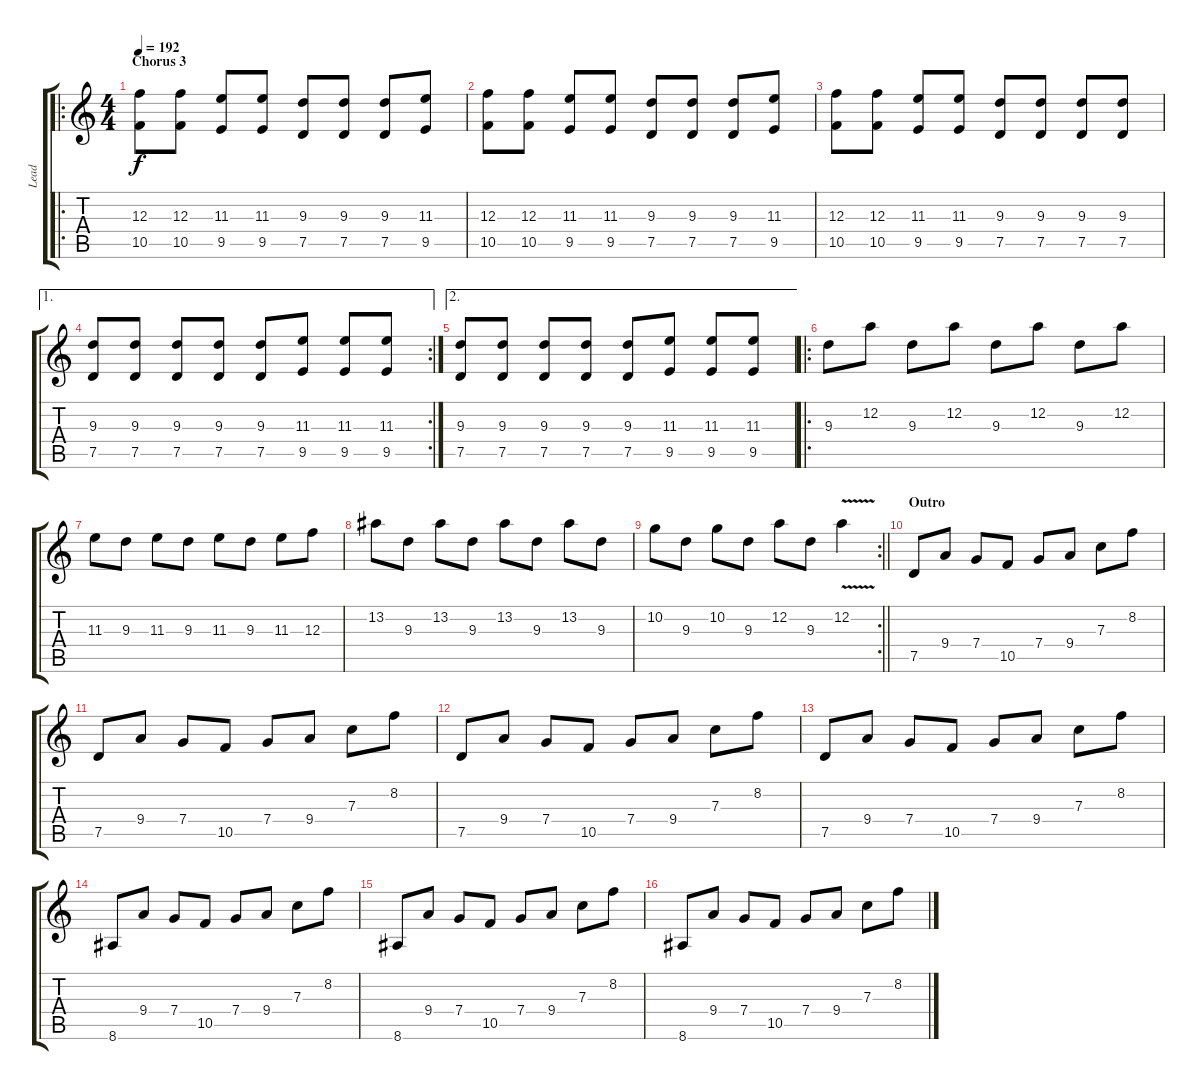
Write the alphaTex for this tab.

\track ("Lead " "Lead ") {instrument acousticguitarsteel}
\staff {score tabs}
\tuning (D4 A3 F3 C3 G2 D2) {hide}
\ro
\ts (4 4)
\section ("" "Chorus 3")
\tempo 192
\clef g2
\ks c
(12.3 10.5).8{dy f} (12.3 10.5).8 (11.3 9.5).8 (11.3 9.5).8 (9.3 7.5).8 (9.3 7.5).8 (9.3 7.5).8 (11.3 9.5).8 |
(12.3 10.5).8 (12.3 10.5).8 (11.3 9.5).8 (11.3 9.5).8 (9.3 7.5).8 (9.3 7.5).8 (9.3 7.5).8 (11.3 9.5).8 |
(12.3 10.5).8 (12.3 10.5).8 (11.3 9.5).8 (11.3 9.5).8 (9.3 7.5).8 (9.3 7.5).8 (9.3 7.5).8 (9.3 7.5).8 |
\ae 1
\rc 2
(9.3 7.5).8 (9.3 7.5).8 (9.3 7.5).8 (9.3 7.5).8 (9.3 7.5).8 (11.3 9.5).8 (11.3 9.5).8 (11.3 9.5).8 |
\ae 2
(9.3 7.5).8 (9.3 7.5).8 (9.3 7.5).8 (9.3 7.5).8 (9.3 7.5).8 (11.3 9.5).8 (11.3 9.5).8 (11.3 9.5).8 |
\ro
9.3.8{instrument overdrivenguitar} 12.2.8 9.3.8 12.2.8 9.3.8 12.2.8 9.3.8 12.2.8 |
11.3.8 9.3.8 11.3.8 9.3.8 11.3.8 9.3.8 11.3.8 12.3.8 |
13.2.8 9.3.8 13.2.8 9.3.8 13.2.8 9.3.8 13.2.8 9.3.8 |
\rc 2
\barLineRight lightlight
10.2.8 9.3.8 10.2.8 9.3.8 12.2.8 9.3.8 12.2{v}.4 |
\section ("" "Outro")
7.5.8 9.4.8 7.4.8 10.5.8 7.4.8 9.4.8 7.3.8 8.2.8 |
7.5.8 9.4.8 7.4.8 10.5.8 7.4.8 9.4.8 7.3.8 8.2.8 |
7.5.8 9.4.8 7.4.8 10.5.8 7.4.8 9.4.8 7.3.8 8.2.8 |
7.5.8 9.4.8 7.4.8 10.5.8 7.4.8 9.4.8 7.3.8 8.2.8 |
8.6.8 9.4.8 7.4.8 10.5.8 7.4.8 9.4.8 7.3.8 8.2.8 |
8.6.8 9.4.8 7.4.8 10.5.8 7.4.8 9.4.8 7.3.8 8.2.8 |
8.6.8 9.4.8 7.4.8 10.5.8 7.4.8 9.4.8 7.3.8 8.2.8
